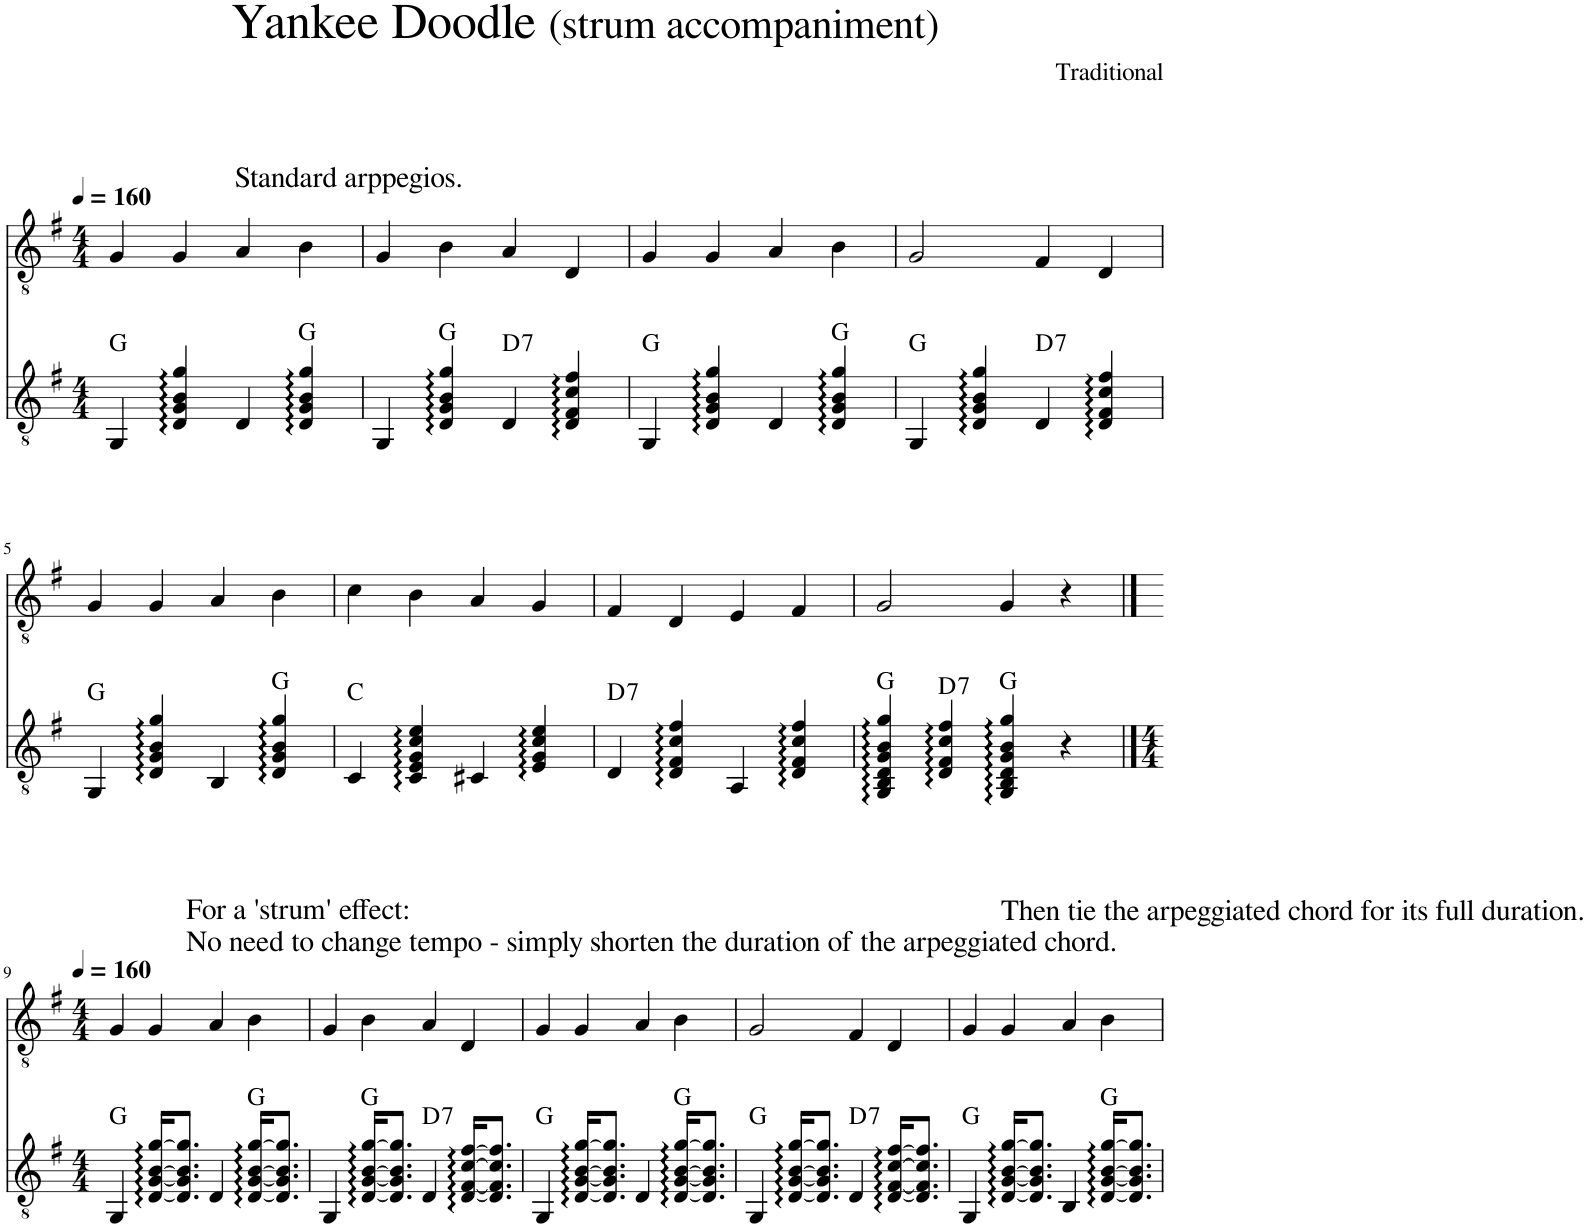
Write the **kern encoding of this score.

**kern	**harte	**kern
*part2	*part2	*part1
*staff2	*	*staff1
*I"Acoustic Guitar	*	*I"Banjo
*	*	*I'Bjo
*clefGv2	*	*clefGv2
*	*	*Trd7c12
*k[f#]	*	*k[f#]
*M4/4	*	*M4/4
*MM160	*	*MM160
=1	=1	=1
4GG/	G:maj	4G/
4D/ 4G/ 4B/ 4g/	.	4G/
!	!	!LO:TX:a:t=Standard arppegios.
4D/	.	4A/
4D/ 4G/ 4B/ 4g/	G:maj	4B\
=2	=2	=2
4GG/	.	4G/
4D/ 4G/ 4B/ 4g/	G:maj	4B\
!	!LO:H:kt=7	!
4D/	D:7	4A/
4D/ 4F#/ 4c/ 4f#/	.	4D/
=3	=3	=3
4GG/	G:maj	4G/
4D/ 4G/ 4B/ 4g/	.	4G/
4D/	.	4A/
4D/ 4G/ 4B/ 4g/	G:maj	4B\
=4	=4	=4
4GG/	G:maj	2G/
4D/ 4G/ 4B/ 4g/	.	.
!	!LO:H:kt=7	!
4D/	D:7	4F#/
4D/ 4F#/ 4c/ 4f#/	.	4D/
!!LO:LB:g=z
=5	=5	=5
4GG/	G:maj	4G/
4D/ 4G/ 4B/ 4g/	.	4G/
4BB/	.	4A/
4D/ 4G/ 4B/ 4g/	G:maj	4B\
=6	=6	=6
4C/	C:maj	4c\
4C/ 4E/ 4G/ 4c/ 4e/	.	4B\
4C#X/	.	4A/
4E/ 4G/ 4c/ 4e/	.	4G/
=7	=7	=7
!	!LO:H:kt=7	!
4D/	D:7	4F#/
4D/ 4F#/ 4c/ 4f#/	.	4D/
4AA/	.	4E/
4D/ 4F#/ 4c/ 4f#/	.	4F#/
=8	=8	=8
4GG/ 4BB/ 4D/ 4G/ 4B/ 4g/	G:maj	2G/
!	!LO:H:kt=7	!
4D/ 4F#/ 4c/ 4f#/	D:7	.
4GG/ 4BB/ 4D/ 4G/ 4B/ 4g/	G:maj	4G/
4r	.	4r
!!LO:LB:g=z
==9	==9	==9
*M4/4	*	*M4/4
*	*	*MM160
4GG/	G:maj	4G/
[16D/ [16G/ [16B/ [16g/KL	.	4G/
8.D/] 8.G/] 8.B/] 8.g/]J	.	.
!	!	!LO:TX:a:t=For a 'strum' effect&colon;
!	!	!LO:TX:a:t=No need to change tempo - simply shorten the duration of the arpeggiated chord.
4D/	.	4A/
[16D/ [16G/ [16B/ [16g/KL	G:maj	4B\
8.D/] 8.G/] 8.B/] 8.g/]J	.	.
=10	=10	=10
4GG/	.	4G/
[16D/ [16G/ [16B/ [16g/KL	G:maj	4B\
8.D/] 8.G/] 8.B/] 8.g/]J	.	.
!	!LO:H:kt=7	!
4D/	D:7	4A/
[16D/ [16F#/ [16c/ [16f#/KL	.	4D/
8.D/] 8.F#/] 8.c/] 8.f#/]J	.	.
=11	=11	=11
4GG/	G:maj	4G/
[16D/ [16G/ [16B/ [16g/KL	.	4G/
8.D/] 8.G/] 8.B/] 8.g/]J	.	.
4D/	.	4A/
[16D/ [16G/ [16B/ [16g/KL	G:maj	4B\
8.D/] 8.G/] 8.B/] 8.g/]J	.	.
=12	=12	=12
4GG/	G:maj	2G/
[16D/ [16G/ [16B/ [16g/KL	.	.
8.D/] 8.G/] 8.B/] 8.g/]J	.	.
!	!LO:H:kt=7	!
4D/	D:7	4F#/
[16D/ [16F#/ [16c/ [16f#/KL	.	4D/
8.D/] 8.F#/] 8.c/] 8.f#/]J	.	.
=13	=13	=13
4GG/	G:maj	4G/
!	!	!LO:TX:a:t=Then tie the arpeggiated chord for its full duration.
[16D/ [16G/ [16B/ [16g/KL	.	4G/
8.D/] 8.G/] 8.B/] 8.g/]J	.	.
4BB/	.	4A/
[16D/ [16G/ [16B/ [16g/KL	G:maj	4B\
8.D/] 8.G/] 8.B/] 8.g/]J	.	.
=	=	=
*-	*-	*-
